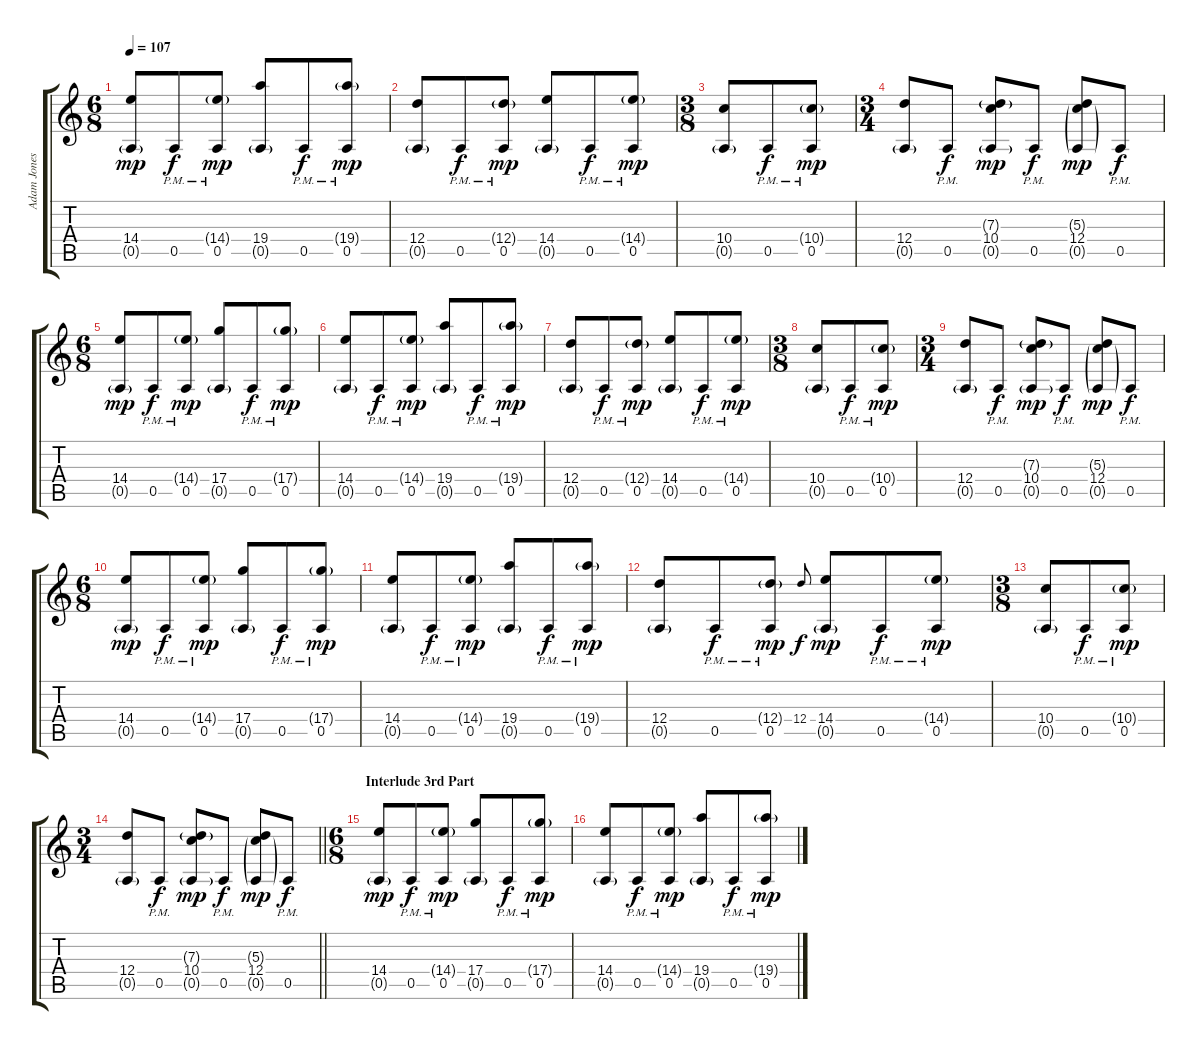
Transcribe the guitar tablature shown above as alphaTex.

\track ("Adam Jones" "Adam Jones") {instrument distortionguitar}
\staff {score tabs}
\tuning (E4 B3 G3 D3 A2 D2) {hide}
\ts (6 8)
\tempo 107
\clef g2
\ks c
(14.4 0.5{g}).8{dy mp} 0.5{pm}.8{dy f} (14.4{g} 0.5{pm}).8{dy mp} (19.4 0.5{g}).8 0.5{pm}.8{dy f} (19.4{g} 0.5{pm}).8{dy mp} |
(12.4 0.5{g}).8 0.5{pm}.8{dy f} (12.4{g} 0.5{pm}).8{dy mp} (14.4 0.5{g}).8 0.5{pm}.8{dy f} (14.4{g} 0.5{pm}).8{dy mp} |
\ts (3 8)
(10.4 0.5{g}).8 0.5{pm}.8{dy f} (10.4{g} 0.5{pm}).8{dy mp} |
\ts (3 4)
(12.4 0.5{g}).8 0.5{pm}.8{dy f} (7.3{g} 10.4 0.5{g}).8{dy mp} 0.5{pm}.8{dy f} (5.3{g} 12.4 0.5{g}).8{dy mp} 0.5{pm}.8{dy f} |
\ts (6 8)
(14.4 0.5{g}).8{dy mp} 0.5{pm}.8{dy f} (14.4{g} 0.5{pm}).8{dy mp} (17.4 0.5{g}).8 0.5{pm}.8{dy f} (17.4{g} 0.5{pm}).8{dy mp} |
(14.4 0.5{g}).8 0.5{pm}.8{dy f} (14.4{g} 0.5{pm}).8{dy mp} (19.4 0.5{g}).8 0.5{pm}.8{dy f} (19.4{g} 0.5{pm}).8{dy mp} |
(12.4 0.5{g}).8 0.5{pm}.8{dy f} (12.4{g} 0.5{pm}).8{dy mp} (14.4 0.5{g}).8 0.5{pm}.8{dy f} (14.4{g} 0.5{pm}).8{dy mp} |
\ts (3 8)
(10.4 0.5{g}).8 0.5{pm}.8{dy f} (10.4{g} 0.5{pm}).8{dy mp} |
\ts (3 4)
(12.4 0.5{g}).8 0.5{pm}.8{dy f} (7.3{g} 10.4 0.5{g}).8{dy mp} 0.5{pm}.8{dy f} (5.3{g} 12.4 0.5{g}).8{dy mp} 0.5{pm}.8{dy f} |
\ts (6 8)
(14.4 0.5{g}).8{dy mp} 0.5{pm}.8{dy f} (14.4{g} 0.5{pm}).8{dy mp} (17.4 0.5{g}).8 0.5{pm}.8{dy f} (17.4{g} 0.5{pm}).8{dy mp} |
(14.4 0.5{g}).8 0.5{pm}.8{dy f} (14.4{g} 0.5{pm}).8{dy mp} (19.4 0.5{g}).8 0.5{pm}.8{dy f} (19.4{g} 0.5{pm}).8{dy mp} |
(12.4 0.5{g}).8 0.5{pm}.8{dy f} (12.4{g} 0.5{pm}).8{dy mp} 12.4.8{gr onbeat dy f} (14.4 0.5{g}).8{dy mp} 0.5{pm}.8{dy f} (14.4{g} 0.5{pm}).8{dy mp} |
\ts (3 8)
(10.4 0.5{g}).8 0.5{pm}.8{dy f} (10.4{g} 0.5{pm}).8{dy mp} |
\ts (3 4)
\barLineRight lightlight
(12.4 0.5{g}).8 0.5{pm}.8{dy f} (7.3{g} 10.4 0.5{g}).8{dy mp} 0.5{pm}.8{dy f} (5.3{g} 12.4 0.5{g}).8{dy mp} 0.5{pm}.8{dy f} |
\ts (6 8)
\section ("" "Interlude 3rd Part")
(14.4 0.5{g}).8{dy mp} 0.5{pm}.8{dy f} (14.4{g} 0.5{pm}).8{dy mp} (17.4 0.5{g}).8 0.5{pm}.8{dy f} (17.4{g} 0.5{pm}).8{dy mp} |
(14.4 0.5{g}).8 0.5{pm}.8{dy f} (14.4{g} 0.5{pm}).8{dy mp} (19.4 0.5{g}).8 0.5{pm}.8{dy f} (19.4{g} 0.5{pm}).8{dy mp}
